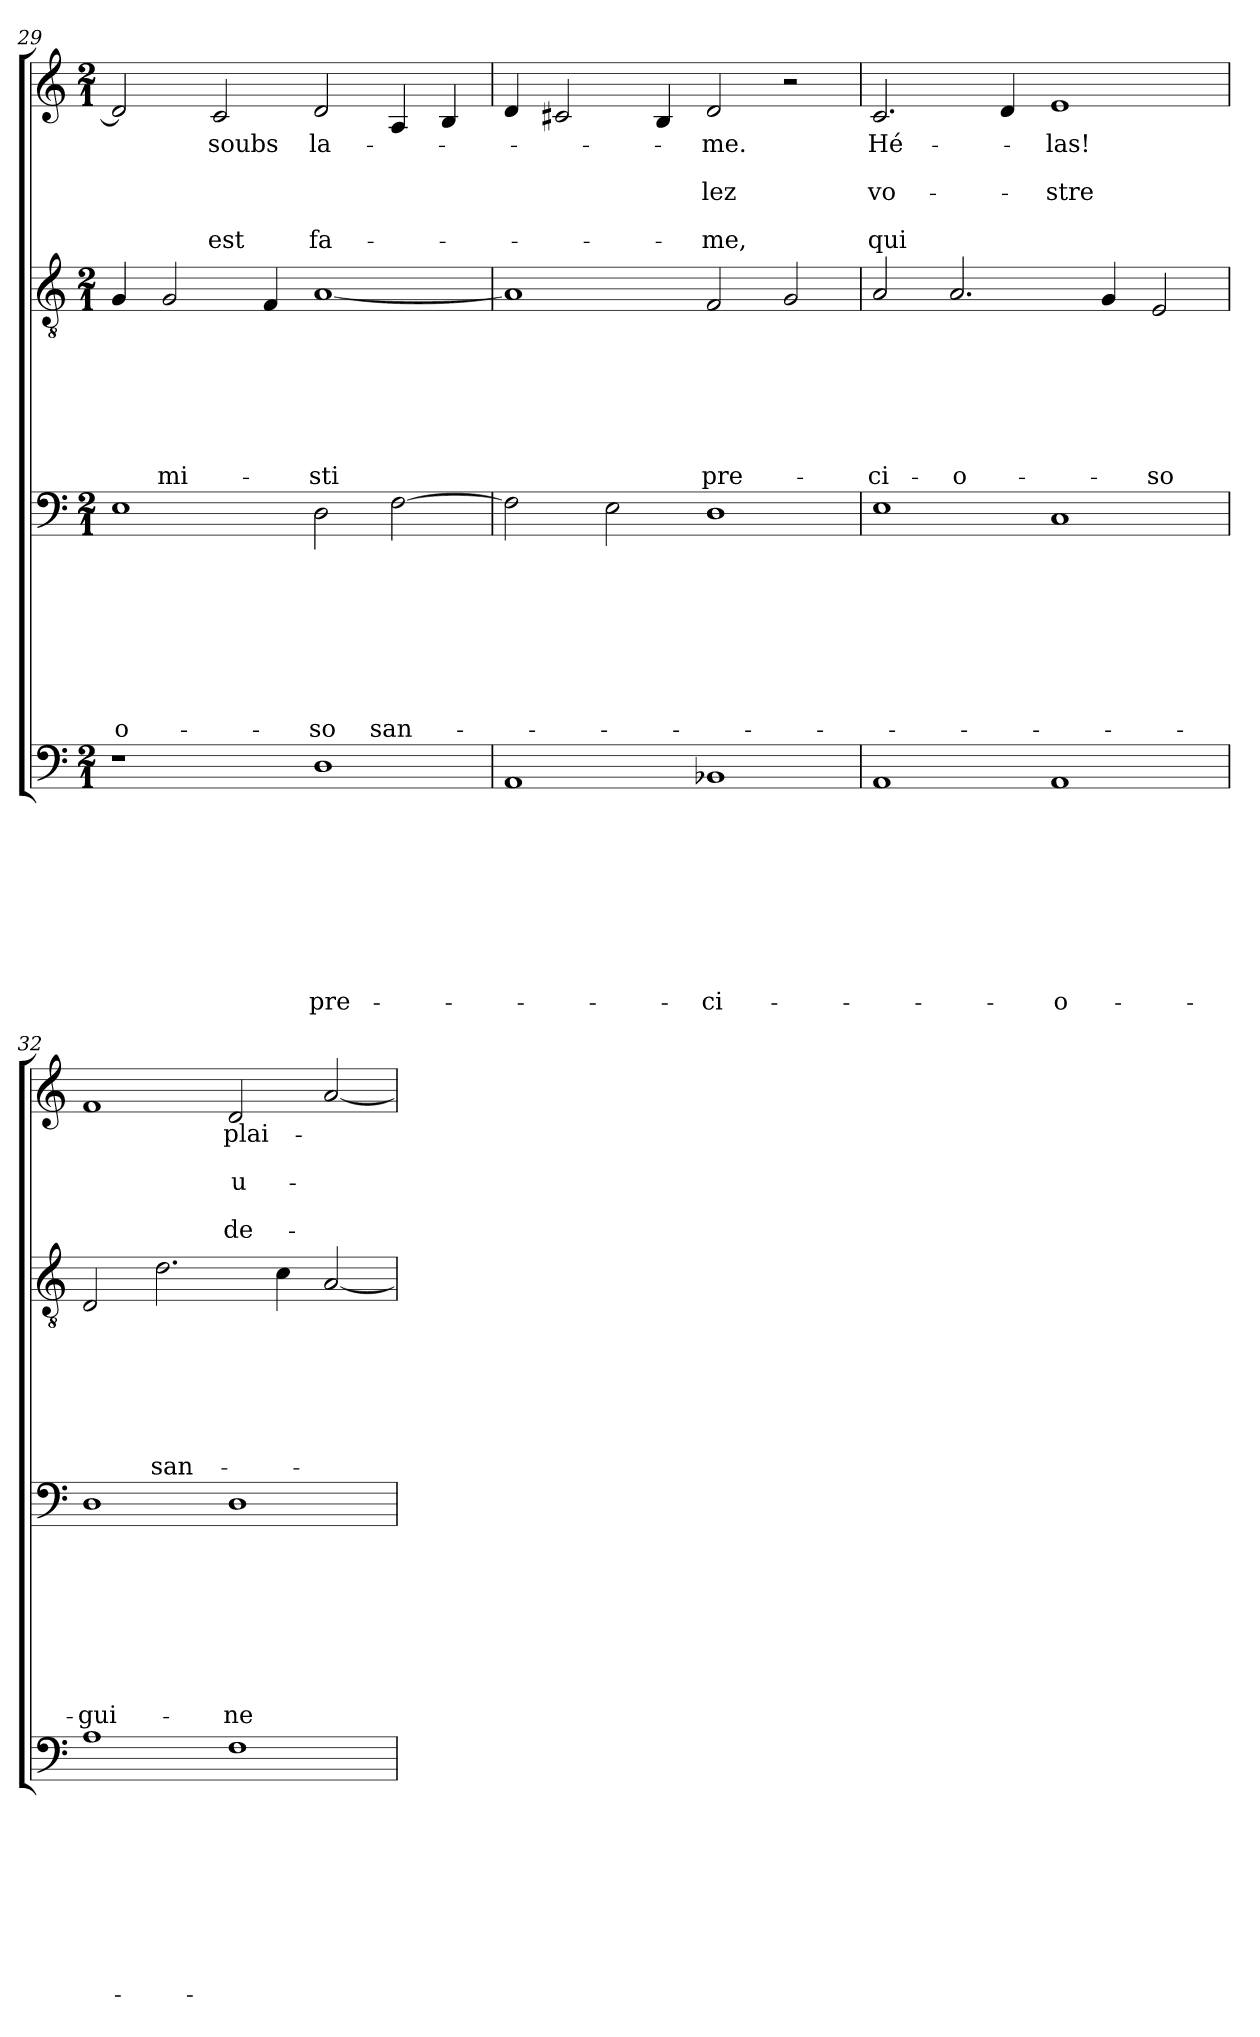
**kern	**text	**text	**text	**text	**text	**text	**text	**text	**text	**kern	**text	**text	**text	**text	**text	**text	**text	**text	**kern	**text	**text	**text	**text	**text	**text	**text	**kern	**text	**text	**text	**text	**text
*part4	*part4	*part4	*part4	*part4	*part4	*part4	*part4	*part4	*part4	*part3	*part3	*part3	*part3	*part3	*part3	*part3	*part3	*part3	*part2	*part2	*part2	*part2	*part2	*part2	*part2	*part2	*part1	*part1	*part1	*part1	*part1	*part1
*staff4	*staff4	*staff4	*staff4	*staff4	*staff4	*staff4	*staff4	*staff4	*staff4	*staff3	*staff3	*staff3	*staff3	*staff3	*staff3	*staff3	*staff3	*staff3	*staff2	*staff2	*staff2	*staff2	*staff2	*staff2	*staff2	*staff2	*staff1	*staff1	*staff1	*staff1	*staff1	*staff1
*clefF4	*	*	*	*	*	*	*	*	*	*clefF4	*	*	*	*	*	*	*	*	*clefGv2	*	*	*	*	*	*	*	*clefG2	*	*	*	*	*
*k[]	*	*	*	*	*	*	*	*	*	*k[]	*	*	*	*	*	*	*	*	*k[]	*	*	*	*	*	*	*	*k[]	*	*	*	*	*
*C:	*	*	*	*	*	*	*	*	*	*C:	*	*	*	*	*	*	*	*	*C:	*	*	*	*	*	*	*	*C:	*	*	*	*	*
*M2/1	*	*	*	*	*	*	*	*	*	*M2/1	*	*	*	*	*	*	*	*	*M2/1	*	*	*	*	*	*	*	*M2/1	*	*	*	*	*
=29	=29	=29	=29	=29	=29	=29	=29	=29	=29	=29	=29	=29	=29	=29	=29	=29	=29	=29	=29	=29	=29	=29	=29	=29	=29	=29	=29	=29	=29	=29	=29	=29
!	!	!	!	!	!	!	!	!	!	!	!	!	!	!	!	!	!	!LO:LY:b	!	!	!	!	!	!	!	!	!	!	!	!	!	!
1r	.	.	.	.	.	.	.	.	.	1E	.	.	.	.	.	.	.	-o-	4G/	.	.	.	.	.	.	.	2d/]	.	.	.	.	.
!	!	!	!	!	!	!	!	!	!	!	!	!	!	!	!	!	!	!	!	!	!	!	!	!	!	!LO:LY:b	!	!	!	!	!	!
.	.	.	.	.	.	.	.	.	.	.	.	.	.	.	.	.	.	.	2G/	.	.	.	.	.	.	-mi-	.	.	.	.	.	.
!	!	!	!	!	!	!	!	!	!	!	!	!	!	!	!	!	!	!	!	!	!	!	!	!	!	!	!	!LO:LY:b	!	!	!	!LO:LY:b
.	.	.	.	.	.	.	.	.	.	.	.	.	.	.	.	.	.	.	.	.	.	.	.	.	.	.	2c/	soubs	.	.	.	est
.	.	.	.	.	.	.	.	.	.	.	.	.	.	.	.	.	.	.	4F/	.	.	.	.	.	.	.	.	.	.	.	.	.
!	!	!	!	!	!	!	!	!	!LO:LY:b	!	!	!	!	!	!	!	!	!LO:LY:b	!	!	!	!	!	!	!	!LO:LY:b	!	!LO:LY:b	!	!	!	!LO:LY:b
1D	.	.	.	.	.	.	.	.	pre-	2D\	.	.	.	.	.	.	.	-so	[1A	.	.	.	.	.	.	-sti	2d/	la-	.	.	.	fa-
!	!	!	!	!	!	!	!	!	!	!	!	!	!	!	!	!	!	!LO:LY:b	!	!	!	!	!	!	!	!	!	!	!	!	!	!
.	.	.	.	.	.	.	.	.	.	[2F\	.	.	.	.	.	.	.	san-	.	.	.	.	.	.	.	.	4A/	.	.	.	.	.
.	.	.	.	.	.	.	.	.	.	.	.	.	.	.	.	.	.	.	.	.	.	.	.	.	.	.	4B/	.	.	.	.	.
=30	=30	=30	=30	=30	=30	=30	=30	=30	=30	=30	=30	=30	=30	=30	=30	=30	=30	=30	=30	=30	=30	=30	=30	=30	=30	=30	=30	=30	=30	=30	=30	=30
1AA	.	.	.	.	.	.	.	.	.	2F\]	.	.	.	.	.	.	.	.	1A]	.	.	.	.	.	.	.	4d/	.	.	.	.	.
.	.	.	.	.	.	.	.	.	.	.	.	.	.	.	.	.	.	.	.	.	.	.	.	.	.	.	2c#/	.	.	.	.	.
.	.	.	.	.	.	.	.	.	.	2E\	.	.	.	.	.	.	.	.	.	.	.	.	.	.	.	.	.	.	.	.	.	.
.	.	.	.	.	.	.	.	.	.	.	.	.	.	.	.	.	.	.	.	.	.	.	.	.	.	.	4B/	.	.	.	.	.
!	!	!	!	!	!	!	!	!	!LO:LY:b	!	!	!	!	!	!	!	!	!	!	!	!	!	!	!	!	!LO:LY:b	!	!LO:LY:b	!	!LO:LY:b	!	!LO:LY:b
1BB-X	.	.	.	.	.	.	.	.	-ci-	1D	.	.	.	.	.	.	.	.	2F/	.	.	.	.	.	.	pre-	2d/	-me.	.	-lez	.	-me,
.	.	.	.	.	.	.	.	.	.	.	.	.	.	.	.	.	.	.	2G/	.	.	.	.	.	.	.	2r	.	.	.	.	.
!!LO:PB:g=z
=31	=31	=31	=31	=31	=31	=31	=31	=31	=31	=31	=31	=31	=31	=31	=31	=31	=31	=31	=31	=31	=31	=31	=31	=31	=31	=31	=31	=31	=31	=31	=31	=31
!	!	!	!	!	!	!	!	!	!	!	!	!	!	!	!	!	!	!	!	!	!	!	!	!	!	!LO:LY:b	!	!LO:LY:b	!	!LO:LY:b	!	!LO:LY:b
1AA	.	.	.	.	.	.	.	.	.	1E	.	.	.	.	.	.	.	.	2A/	.	.	.	.	.	.	-ci-	2.c/	Hé-	.	vo-	.	qui
!	!	!	!	!	!	!	!	!	!	!	!	!	!	!	!	!	!	!	!	!	!	!	!	!	!	!LO:LY:b	!	!	!	!	!	!
.	.	.	.	.	.	.	.	.	.	.	.	.	.	.	.	.	.	.	2.A/	.	.	.	.	.	.	-o-	.	.	.	.	.	.
.	.	.	.	.	.	.	.	.	.	.	.	.	.	.	.	.	.	.	.	.	.	.	.	.	.	.	4d/	.	.	.	.	.
!	!	!	!	!	!	!	!	!	!LO:LY:b	!	!	!	!	!	!	!	!	!	!	!	!	!	!	!	!	!	!	!LO:LY:b	!	!LO:LY:b	!	!
1AA	.	.	.	.	.	.	.	.	-o-	1C	.	.	.	.	.	.	.	.	.	.	.	.	.	.	.	.	1e	-las!	.	-stre	.	.
.	.	.	.	.	.	.	.	.	.	.	.	.	.	.	.	.	.	.	4G/	.	.	.	.	.	.	.	.	.	.	.	.	.
!	!	!	!	!	!	!	!	!	!	!	!	!	!	!	!	!	!	!	!	!	!	!	!	!	!	!LO:LY:b	!	!	!	!	!	!
.	.	.	.	.	.	.	.	.	.	.	.	.	.	.	.	.	.	.	2E/	.	.	.	.	.	.	-so	.	.	.	.	.	.
=32	=32	=32	=32	=32	=32	=32	=32	=32	=32	=32	=32	=32	=32	=32	=32	=32	=32	=32	=32	=32	=32	=32	=32	=32	=32	=32	=32	=32	=32	=32	=32	=32
!	!	!	!	!	!	!	!	!	!	!	!	!	!	!	!	!	!	!LO:LY:b	!	!	!	!	!	!	!	!	!	!	!	!	!	!
1A	.	.	.	.	.	.	.	.	.	1D	.	.	.	.	.	.	.	-gui-	2D/	.	.	.	.	.	.	.	1f	.	.	.	.	.
!	!	!	!	!	!	!	!	!	!	!	!	!	!	!	!	!	!	!	!	!	!	!	!	!	!	!LO:LY:b	!	!	!	!	!	!
.	.	.	.	.	.	.	.	.	.	.	.	.	.	.	.	.	.	.	2.d\	.	.	.	.	.	.	san-	.	.	.	.	.	.
!	!	!	!	!	!	!	!	!	!	!	!	!	!	!	!	!	!	!LO:LY:b	!	!	!	!	!	!	!	!	!	!LO:LY:b	!	!LO:LY:b	!	!LO:LY:b
1F	.	.	.	.	.	.	.	.	.	1D	.	.	.	.	.	.	.	-ne	.	.	.	.	.	.	.	.	2d/	plai-	.	u-	.	de-
.	.	.	.	.	.	.	.	.	.	.	.	.	.	.	.	.	.	.	4c\	.	.	.	.	.	.	.	.	.	.	.	.	.
.	.	.	.	.	.	.	.	.	.	.	.	.	.	.	.	.	.	.	[2A/	.	.	.	.	.	.	.	[2a/	.	.	.	.	.
=	=	=	=	=	=	=	=	=	=	=	=	=	=	=	=	=	=	=	=	=	=	=	=	=	=	=	=	=	=	=	=	=
*-	*-	*-	*-	*-	*-	*-	*-	*-	*-	*-	*-	*-	*-	*-	*-	*-	*-	*-	*-	*-	*-	*-	*-	*-	*-	*-	*-	*-	*-	*-	*-	*-
